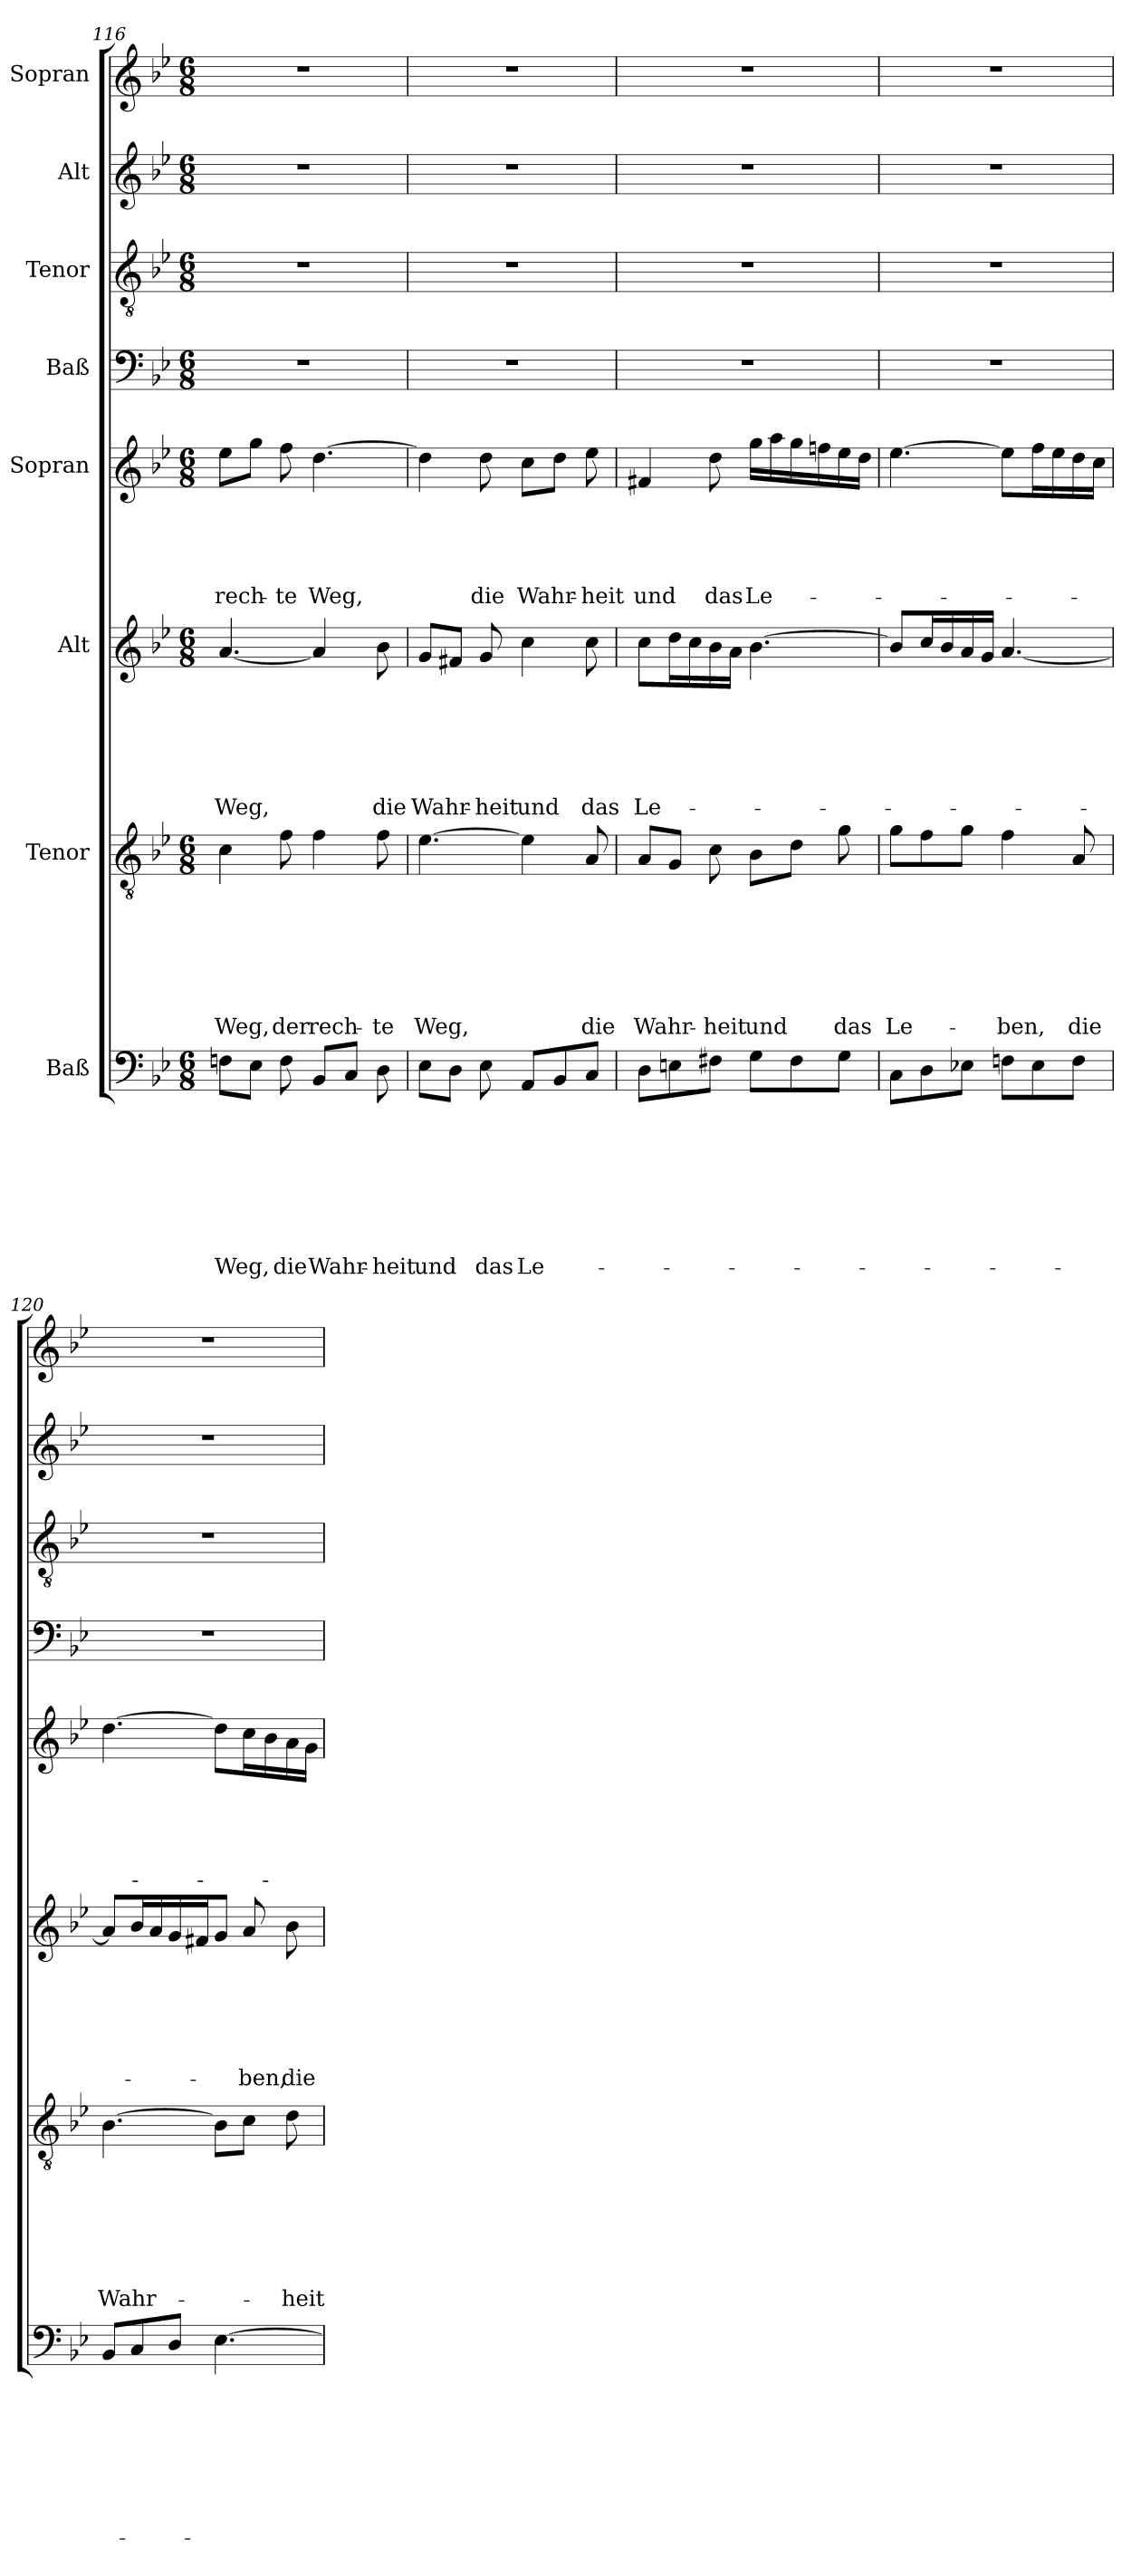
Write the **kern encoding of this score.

**kern	**text	**text	**text	**text	**text	**text	**text	**text	**kern	**text	**text	**text	**text	**text	**text	**text	**kern	**text	**text	**text	**text	**text	**text	**kern	**text	**text	**text	**text	**text	**kern	**kern	**kern	**kern
*part8	*part8	*part8	*part8	*part8	*part8	*part8	*part8	*part8	*part7	*part7	*part7	*part7	*part7	*part7	*part7	*part7	*part6	*part6	*part6	*part6	*part6	*part6	*part6	*part5	*part5	*part5	*part5	*part5	*part5	*part4	*part3	*part2	*part1
*staff8	*staff8	*staff8	*staff8	*staff8	*staff8	*staff8	*staff8	*staff8	*staff7	*staff7	*staff7	*staff7	*staff7	*staff7	*staff7	*staff7	*staff6	*staff6	*staff6	*staff6	*staff6	*staff6	*staff6	*staff5	*staff5	*staff5	*staff5	*staff5	*staff5	*staff4	*staff3	*staff2	*staff1
*I"Baß	*	*	*	*	*	*	*	*	*I"Tenor	*	*	*	*	*	*	*	*I"Alt	*	*	*	*	*	*	*I"Sopran	*	*	*	*	*	*I"Baß	*I"Tenor	*I"Alt	*I"Sopran
*clefF4	*	*	*	*	*	*	*	*	*clefGv2	*	*	*	*	*	*	*	*clefG2	*	*	*	*	*	*	*clefG2	*	*	*	*	*	*clefF4	*clefGv2	*clefG2	*clefG2
*k[b-e-]	*	*	*	*	*	*	*	*	*k[b-e-]	*	*	*	*	*	*	*	*k[b-e-]	*	*	*	*	*	*	*k[b-e-]	*	*	*	*	*	*k[b-e-]	*k[b-e-]	*k[b-e-]	*k[b-e-]
*g:	*	*	*	*	*	*	*	*	*g:	*	*	*	*	*	*	*	*g:	*	*	*	*	*	*	*g:	*	*	*	*	*	*g:	*g:	*g:	*g:
*M6/8	*	*	*	*	*	*	*	*	*M6/8	*	*	*	*	*	*	*	*M6/8	*	*	*	*	*	*	*M6/8	*	*	*	*	*	*M6/8	*M6/8	*M6/8	*M6/8
=116	=116	=116	=116	=116	=116	=116	=116	=116	=116	=116	=116	=116	=116	=116	=116	=116	=116	=116	=116	=116	=116	=116	=116	=116	=116	=116	=116	=116	=116	=116	=116	=116	=116
!	!	!	!	!	!	!	!	!LO:LY:b	!	!	!	!	!	!	!	!LO:LY:b	!	!	!	!	!	!	!LO:LY:b	!	!	!	!	!	!LO:LY:b	!LO:N:vis=1	!LO:N:vis=1	!LO:N:vis=1	!LO:N:vis=1
8Fn\L	.	.	.	.	.	.	.	Weg,	4c\	.	.	.	.	.	.	Weg,	[4.a/	.	.	.	.	.	Weg,	8ee-\L	.	.	.	.	rech-	2.r	2.r	2.r	2.r
8E-\J	.	.	.	.	.	.	.	.	.	.	.	.	.	.	.	.	.	.	.	.	.	.	.	8gg\J	.	.	.	.	.	.	.	.	.
!	!	!	!	!	!	!	!	!LO:LY:b	!	!	!	!	!	!	!	!LO:LY:b	!	!	!	!	!	!	!	!	!	!	!	!	!LO:LY:b	!	!	!	!
8F\	.	.	.	.	.	.	.	die	8f\	.	.	.	.	.	.	der	.	.	.	.	.	.	.	8ff\	.	.	.	.	-te	.	.	.	.
!	!	!	!	!	!	!	!	!LO:LY:b	!	!	!	!	!	!	!	!LO:LY:b	!	!	!	!	!	!	!	!	!	!	!	!	!LO:LY:b	!	!	!	!
8BB-/L	.	.	.	.	.	.	.	Wahr-	4f\	.	.	.	.	.	.	rech-	4a/]	.	.	.	.	.	.	[4.dd\	.	.	.	.	Weg,	.	.	.	.
8C/J	.	.	.	.	.	.	.	.	.	.	.	.	.	.	.	.	.	.	.	.	.	.	.	.	.	.	.	.	.	.	.	.	.
!	!	!	!	!	!	!	!	!LO:LY:b	!	!	!	!	!	!	!	!LO:LY:b	!	!	!	!	!	!	!LO:LY:b	!	!	!	!	!	!	!	!	!	!
8D\	.	.	.	.	.	.	.	-heit	8f\	.	.	.	.	.	.	-te	8b-\	.	.	.	.	.	die	.	.	.	.	.	.	.	.	.	.
!!LO:LB:g=z
=117	=117	=117	=117	=117	=117	=117	=117	=117	=117	=117	=117	=117	=117	=117	=117	=117	=117	=117	=117	=117	=117	=117	=117	=117	=117	=117	=117	=117	=117	=117	=117	=117	=117
!	!	!	!	!	!	!	!	!LO:LY:b	!	!	!	!	!	!	!	!LO:LY:b	!	!	!	!	!	!	!LO:LY:b	!	!	!	!	!	!	!LO:N:vis=1	!LO:N:vis=1	!LO:N:vis=1	!LO:N:vis=1
8E-\L	.	.	.	.	.	.	.	und	[4.e-\	.	.	.	.	.	.	Weg,	8g/L	.	.	.	.	.	Wahr-	4dd\]	.	.	.	.	.	2.r	2.r	2.r	2.r
8D\J	.	.	.	.	.	.	.	.	.	.	.	.	.	.	.	.	8f#X/J	.	.	.	.	.	.	.	.	.	.	.	.	.	.	.	.
!	!	!	!	!	!	!	!	!LO:LY:b	!	!	!	!	!	!	!	!	!	!	!	!	!	!	!LO:LY:b	!	!	!	!	!	!LO:LY:b	!	!	!	!
8E-\	.	.	.	.	.	.	.	das	.	.	.	.	.	.	.	.	8g/	.	.	.	.	.	-heit	8dd\	.	.	.	.	die	.	.	.	.
!	!	!	!	!	!	!	!	!LO:LY:b	!	!	!	!	!	!	!	!	!	!	!	!	!	!	!LO:LY:b	!	!	!	!	!	!LO:LY:b	!	!	!	!
8AA/L	.	.	.	.	.	.	.	Le-	4e-\]	.	.	.	.	.	.	.	4cc\	.	.	.	.	.	und	8cc\L	.	.	.	.	Wahr-	.	.	.	.
8BB-/	.	.	.	.	.	.	.	.	.	.	.	.	.	.	.	.	.	.	.	.	.	.	.	8dd\J	.	.	.	.	.	.	.	.	.
!	!	!	!	!	!	!	!	!	!	!	!	!	!	!	!	!LO:LY:b	!	!	!	!	!	!	!LO:LY:b	!	!	!	!	!	!LO:LY:b	!	!	!	!
8C/J	.	.	.	.	.	.	.	.	8A/	.	.	.	.	.	.	die	8cc\	.	.	.	.	.	das	8ee-\	.	.	.	.	-heit	.	.	.	.
=118	=118	=118	=118	=118	=118	=118	=118	=118	=118	=118	=118	=118	=118	=118	=118	=118	=118	=118	=118	=118	=118	=118	=118	=118	=118	=118	=118	=118	=118	=118	=118	=118	=118
!	!	!	!	!	!	!	!	!	!	!	!	!	!	!	!	!LO:LY:b	!	!	!	!	!	!	!LO:LY:b	!	!	!	!	!	!LO:LY:b	!LO:N:vis=1	!LO:N:vis=1	!LO:N:vis=1	!LO:N:vis=1
8D\L	.	.	.	.	.	.	.	.	8A/L	.	.	.	.	.	.	Wahr-	8cc\L	.	.	.	.	.	Le-	4f#X/	.	.	.	.	und	2.r	2.r	2.r	2.r
8En\	.	.	.	.	.	.	.	.	8G/J	.	.	.	.	.	.	.	16dd\L	.	.	.	.	.	.	.	.	.	.	.	.	.	.	.	.
.	.	.	.	.	.	.	.	.	.	.	.	.	.	.	.	.	16cc\	.	.	.	.	.	.	.	.	.	.	.	.	.	.	.	.
!	!	!	!	!	!	!	!	!	!	!	!	!	!	!	!	!LO:LY:b	!	!	!	!	!	!	!	!	!	!	!	!	!LO:LY:b	!	!	!	!
8F#X\J	.	.	.	.	.	.	.	.	8c\	.	.	.	.	.	.	-heit	16b-\	.	.	.	.	.	.	8dd\	.	.	.	.	das	.	.	.	.
.	.	.	.	.	.	.	.	.	.	.	.	.	.	.	.	.	16a\JJ	.	.	.	.	.	.	.	.	.	.	.	.	.	.	.	.
!	!	!	!	!	!	!	!	!	!	!	!	!	!	!	!	!LO:LY:b	!	!	!	!	!	!	!	!	!	!	!	!	!LO:LY:b	!	!	!	!
8G\L	.	.	.	.	.	.	.	.	8B-\L	.	.	.	.	.	.	und	[4.b-\	.	.	.	.	.	.	16gg\LL	.	.	.	.	Le-	.	.	.	.
.	.	.	.	.	.	.	.	.	.	.	.	.	.	.	.	.	.	.	.	.	.	.	.	16aa\	.	.	.	.	.	.	.	.	.
8F#\	.	.	.	.	.	.	.	.	8d\J	.	.	.	.	.	.	.	.	.	.	.	.	.	.	16gg\	.	.	.	.	.	.	.	.	.
.	.	.	.	.	.	.	.	.	.	.	.	.	.	.	.	.	.	.	.	.	.	.	.	16ffn\	.	.	.	.	.	.	.	.	.
!	!	!	!	!	!	!	!	!	!	!	!	!	!	!	!	!LO:LY:b	!	!	!	!	!	!	!	!	!	!	!	!	!	!	!	!	!
8G\J	.	.	.	.	.	.	.	.	8g\	.	.	.	.	.	.	das	.	.	.	.	.	.	.	16ee-\	.	.	.	.	.	.	.	.	.
.	.	.	.	.	.	.	.	.	.	.	.	.	.	.	.	.	.	.	.	.	.	.	.	16dd\JJ	.	.	.	.	.	.	.	.	.
=119	=119	=119	=119	=119	=119	=119	=119	=119	=119	=119	=119	=119	=119	=119	=119	=119	=119	=119	=119	=119	=119	=119	=119	=119	=119	=119	=119	=119	=119	=119	=119	=119	=119
!	!	!	!	!	!	!	!	!	!	!	!	!	!	!	!	!LO:LY:b	!	!	!	!	!	!	!	!	!	!	!	!	!	!LO:N:vis=1	!LO:N:vis=1	!LO:N:vis=1	!LO:N:vis=1
8C\L	.	.	.	.	.	.	.	.	8g\L	.	.	.	.	.	.	Le-	8b-/L]	.	.	.	.	.	.	[4.ee-\	.	.	.	.	.	2.r	2.r	2.r	2.r
8D\	.	.	.	.	.	.	.	.	8f\	.	.	.	.	.	.	.	16cc/L	.	.	.	.	.	.	.	.	.	.	.	.	.	.	.	.
.	.	.	.	.	.	.	.	.	.	.	.	.	.	.	.	.	16b-/	.	.	.	.	.	.	.	.	.	.	.	.	.	.	.	.
8E-X\J	.	.	.	.	.	.	.	.	8g\J	.	.	.	.	.	.	.	16a/	.	.	.	.	.	.	.	.	.	.	.	.	.	.	.	.
.	.	.	.	.	.	.	.	.	.	.	.	.	.	.	.	.	16g/JJ	.	.	.	.	.	.	.	.	.	.	.	.	.	.	.	.
!	!	!	!	!	!	!	!	!	!	!	!	!	!	!	!	!LO:LY:b	!	!	!	!	!	!	!	!	!	!	!	!	!	!	!	!	!
8Fn\L	.	.	.	.	.	.	.	.	4f\	.	.	.	.	.	.	-ben,	[4.a/	.	.	.	.	.	.	8ee-\L]	.	.	.	.	.	.	.	.	.
8E-\	.	.	.	.	.	.	.	.	.	.	.	.	.	.	.	.	.	.	.	.	.	.	.	16ff\L	.	.	.	.	.	.	.	.	.
.	.	.	.	.	.	.	.	.	.	.	.	.	.	.	.	.	.	.	.	.	.	.	.	16ee-\	.	.	.	.	.	.	.	.	.
!	!	!	!	!	!	!	!	!	!	!	!	!	!	!	!	!LO:LY:b	!	!	!	!	!	!	!	!	!	!	!	!	!	!	!	!	!
8F\J	.	.	.	.	.	.	.	.	8A/	.	.	.	.	.	.	die	.	.	.	.	.	.	.	16dd\	.	.	.	.	.	.	.	.	.
.	.	.	.	.	.	.	.	.	.	.	.	.	.	.	.	.	.	.	.	.	.	.	.	16cc\JJ	.	.	.	.	.	.	.	.	.
=120	=120	=120	=120	=120	=120	=120	=120	=120	=120	=120	=120	=120	=120	=120	=120	=120	=120	=120	=120	=120	=120	=120	=120	=120	=120	=120	=120	=120	=120	=120	=120	=120	=120
!	!	!	!	!	!	!	!	!	!	!	!	!	!	!	!	!LO:LY:b	!	!	!	!	!	!	!	!	!	!	!	!	!	!LO:N:vis=1	!LO:N:vis=1	!LO:N:vis=1	!LO:N:vis=1
8BB-/L	.	.	.	.	.	.	.	.	[4.B-\	.	.	.	.	.	.	Wahr-	8a/L]	.	.	.	.	.	.	[4.dd\	.	.	.	.	.	2.r	2.r	2.r	2.r
8C/	.	.	.	.	.	.	.	.	.	.	.	.	.	.	.	.	16b-/L	.	.	.	.	.	.	.	.	.	.	.	.	.	.	.	.
.	.	.	.	.	.	.	.	.	.	.	.	.	.	.	.	.	16a/	.	.	.	.	.	.	.	.	.	.	.	.	.	.	.	.
8D/J	.	.	.	.	.	.	.	.	.	.	.	.	.	.	.	.	16g/	.	.	.	.	.	.	.	.	.	.	.	.	.	.	.	.
.	.	.	.	.	.	.	.	.	.	.	.	.	.	.	.	.	16f#X/J	.	.	.	.	.	.	.	.	.	.	.	.	.	.	.	.
[4.E-\	.	.	.	.	.	.	.	.	8B-\L]	.	.	.	.	.	.	.	8g/J	.	.	.	.	.	.	8dd\L]	.	.	.	.	.	.	.	.	.
!	!	!	!	!	!	!	!	!	!	!	!	!	!	!	!	!	!	!	!	!	!	!	!LO:LY:b	!	!	!	!	!	!	!	!	!	!
.	.	.	.	.	.	.	.	.	8c\J	.	.	.	.	.	.	.	8a/	.	.	.	.	.	-ben,	16cc\L	.	.	.	.	.	.	.	.	.
.	.	.	.	.	.	.	.	.	.	.	.	.	.	.	.	.	.	.	.	.	.	.	.	16b-\	.	.	.	.	.	.	.	.	.
!	!	!	!	!	!	!	!	!	!	!	!	!	!	!	!	!LO:LY:b	!	!	!	!	!	!	!LO:LY:b	!	!	!	!	!	!	!	!	!	!
.	.	.	.	.	.	.	.	.	8d\	.	.	.	.	.	.	-heit	8b-\	.	.	.	.	.	die	16a\	.	.	.	.	.	.	.	.	.
.	.	.	.	.	.	.	.	.	.	.	.	.	.	.	.	.	.	.	.	.	.	.	.	16g\JJ	.	.	.	.	.	.	.	.	.
=	=	=	=	=	=	=	=	=	=	=	=	=	=	=	=	=	=	=	=	=	=	=	=	=	=	=	=	=	=	=	=	=	=
*-	*-	*-	*-	*-	*-	*-	*-	*-	*-	*-	*-	*-	*-	*-	*-	*-	*-	*-	*-	*-	*-	*-	*-	*-	*-	*-	*-	*-	*-	*-	*-	*-	*-
